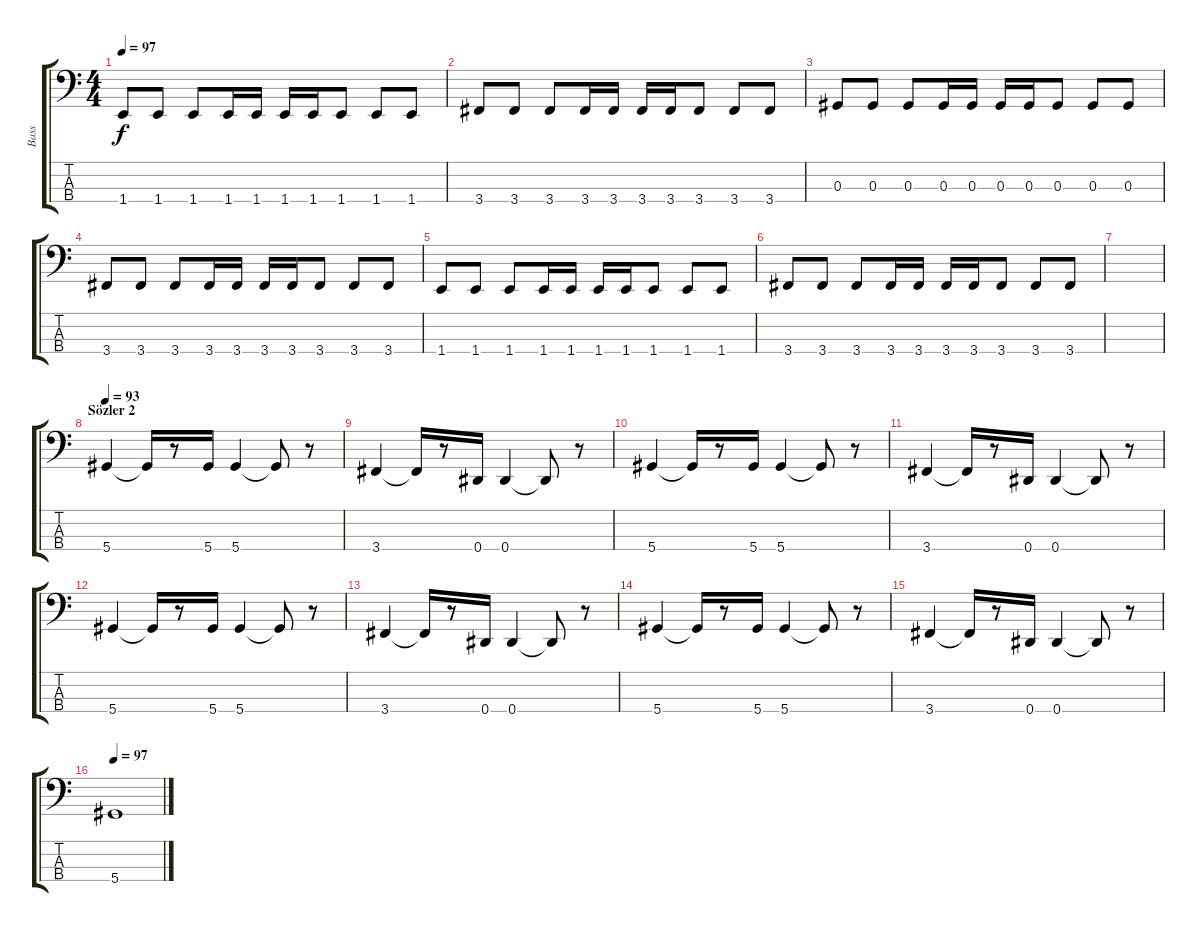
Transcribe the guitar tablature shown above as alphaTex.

\track ("Bass" "Bass") {instrument electricbassfinger}
\staff {score tabs}
\tuning (Gb2 Db2 Ab1 Eb1) {hide}
\ts (4 4)
\tempo 97
\clef f4
\ks c
1.4.8{dy f} 1.4.8 1.4.8 1.4.16 1.4.16 1.4.16 1.4.16 1.4.8 1.4.8 1.4.8 |
3.4.8 3.4.8 3.4.8 3.4.16 3.4.16 3.4.16 3.4.16 3.4.8 3.4.8 3.4.8 |
0.3.8 0.3.8 0.3.8 0.3.16 0.3.16 0.3.16 0.3.16 0.3.8 0.3.8 0.3.8 |
3.4.8 3.4.8 3.4.8 3.4.16 3.4.16 3.4.16 3.4.16 3.4.8 3.4.8 3.4.8 |
1.4.8 1.4.8 1.4.8 1.4.16 1.4.16 1.4.16 1.4.16 1.4.8 1.4.8 1.4.8 |
3.4.8 3.4.8 3.4.8 3.4.16 3.4.16 3.4.16 3.4.16 3.4.8 3.4.8 3.4.8 |
|
\section ("" "Sözler 2")
\tempo 93
5.4.4 5.4{t}.16 r.8 5.4.16 5.4.4 5.4{t}.8 r.8 |
3.4.4 3.4{t}.16 r.8 0.4.16 0.4.4 0.4{t}.8 r.8 |
5.4.4 5.4{t}.16 r.8 5.4.16 5.4.4 5.4{t}.8 r.8 |
3.4.4 3.4{t}.16 r.8 0.4.16 0.4.4 0.4{t}.8 r.8 |
5.4.4 5.4{t}.16 r.8 5.4.16 5.4.4 5.4{t}.8 r.8 |
3.4.4 3.4{t}.16 r.8 0.4.16 0.4.4 0.4{t}.8 r.8 |
5.4.4 5.4{t}.16 r.8 5.4.16 5.4.4 5.4{t}.8 r.8 |
3.4.4 3.4{t}.16 r.8 0.4.16 0.4.4 0.4{t}.8 r.8 |
\tempo 97
5.4.1
